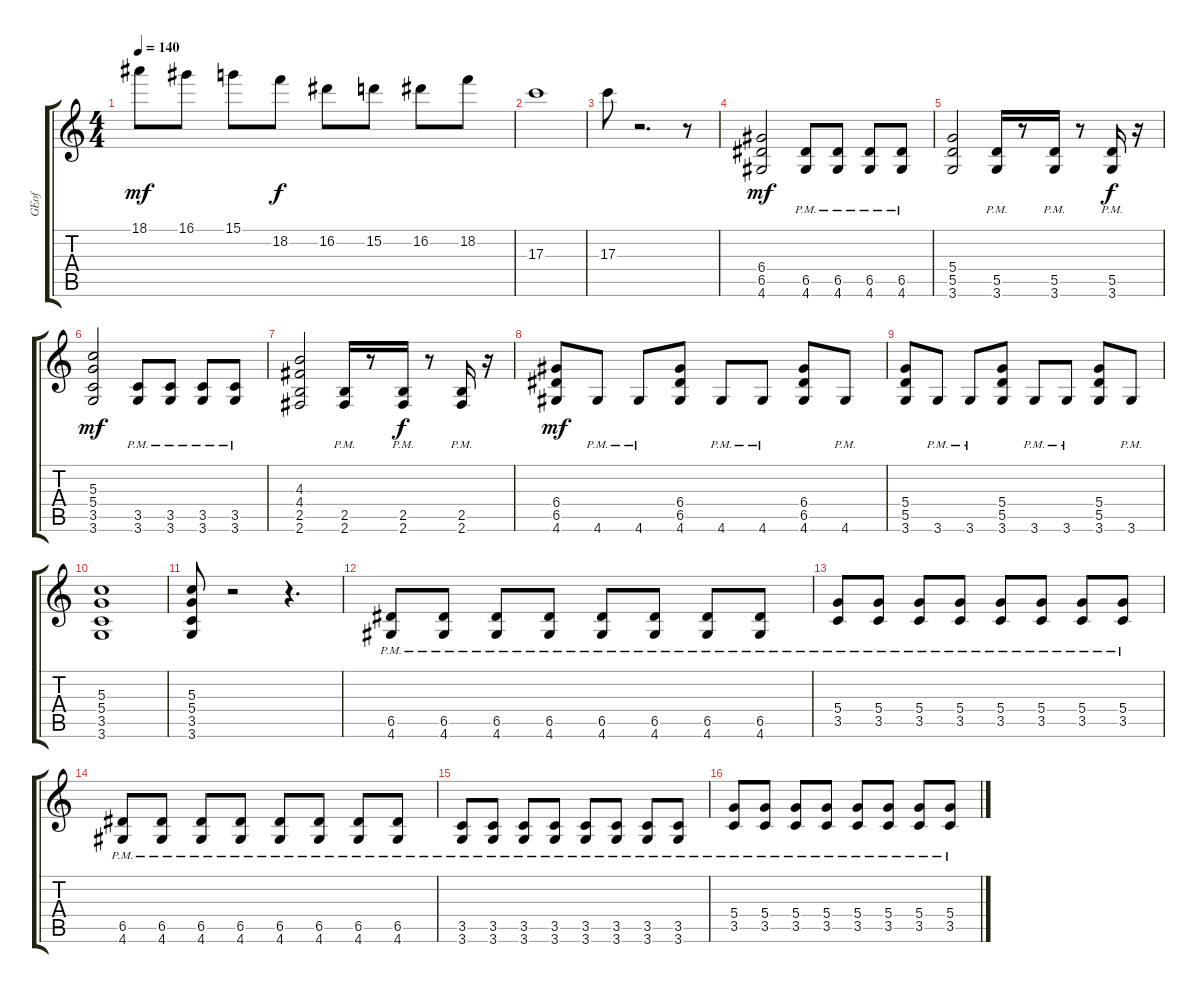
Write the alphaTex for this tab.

\track ("GEof" "GEof") {instrument distortionguitar}
\staff {score tabs}
\tuning (E4 B3 G3 D3 A2 E2) {hide}
\ts (4 4)
\tempo 140
\clef g2
\ks c
18.1.8{dy mf} 16.1.8 15.1.8 18.2.8{dy f} 16.2.8 15.2.8 16.2.8 18.2.8 |
17.3.1 |
17.3.8 r.2{d} r.8 |
(6.4 6.5 4.6).2{dy mf} (6.5{pm} 4.6{pm}).8 (6.5{pm} 4.6{pm}).8 (6.5{pm} 4.6{pm}).8 (6.5{pm} 4.6{pm}).8 |
(5.4 5.5 3.6).2 (5.5{pm} 3.6{pm}).16 r.8 (5.5{pm} 3.6{pm}).16 r.8 (5.5{pm} 3.6{pm}).16{dy f} r.16 |
(5.3 5.4 3.5 3.6).2{dy mf} (3.5{pm} 3.6{pm}).8 (3.5{pm} 3.6{pm}).8 (3.5{pm} 3.6{pm}).8 (3.5{pm} 3.6{pm}).8 |
(4.3 4.4 2.5 2.6).2 (2.5{pm} 2.6{pm}).16 r.8 (2.5{pm} 2.6{pm}).16{dy f} r.8 (2.5{pm} 2.6{pm}).16 r.16 |
(6.4 6.5 4.6).8{dy mf} 4.6{pm}.8 4.6{pm}.8 (6.4 6.5 4.6).8 4.6{pm}.8 4.6{pm}.8 (6.4 6.5 4.6).8 4.6{pm}.8 |
(5.4 5.5 3.6).8 3.6{pm}.8 3.6{pm}.8 (5.4 5.5 3.6).8 3.6{pm}.8 3.6{pm}.8 (5.4 5.5 3.6).8 3.6{pm}.8 |
(5.3 5.4 3.5 3.6).1 |
(5.3 5.4 3.5 3.6).8 r.2 r.4{d} |
(6.5{pm} 4.6{pm}).8 (6.5{pm} 4.6{pm}).8 (6.5{pm} 4.6{pm}).8 (6.5{pm} 4.6{pm}).8 (6.5{pm} 4.6{pm}).8 (6.5{pm} 4.6{pm}).8 (6.5{pm} 4.6{pm}).8 (6.5{pm} 4.6{pm}).8 |
(5.4{pm} 3.5{pm}).8 (5.4{pm} 3.5{pm}).8 (5.4{pm} 3.5{pm}).8 (5.4{pm} 3.5{pm}).8 (5.4{pm} 3.5{pm}).8 (5.4{pm} 3.5{pm}).8 (5.4{pm} 3.5{pm}).8 (5.4{pm} 3.5{pm}).8 |
(6.5{pm} 4.6{pm}).8 (6.5{pm} 4.6{pm}).8 (6.5{pm} 4.6{pm}).8 (6.5{pm} 4.6{pm}).8 (6.5{pm} 4.6{pm}).8 (6.5{pm} 4.6{pm}).8 (6.5{pm} 4.6{pm}).8 (6.5{pm} 4.6{pm}).8 |
(3.5{pm} 3.6{pm}).8 (3.5{pm} 3.6{pm}).8 (3.5{pm} 3.6{pm}).8 (3.5{pm} 3.6{pm}).8 (3.5{pm} 3.6{pm}).8 (3.5{pm} 3.6{pm}).8 (3.5{pm} 3.6{pm}).8 (3.5{pm} 3.6{pm}).8 |
(5.4{pm} 3.5{pm}).8 (5.4{pm} 3.5{pm}).8 (5.4{pm} 3.5{pm}).8 (5.4{pm} 3.5{pm}).8 (5.4{pm} 3.5{pm}).8 (5.4{pm} 3.5{pm}).8 (5.4{pm} 3.5{pm}).8 (5.4{pm} 3.5{pm}).8
